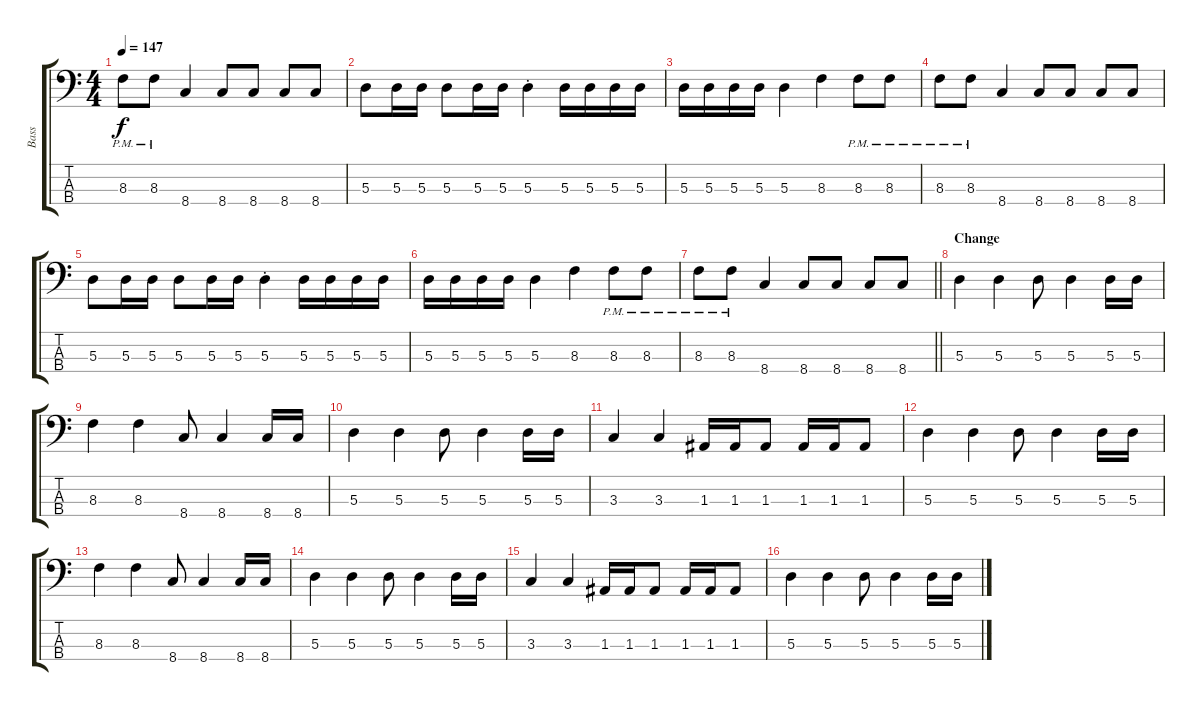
\track ("Bass" "Bass") {instrument electricbasspick}
\staff {score tabs}
\tuning (G2 D2 A1 E1) {hide}
\ts (4 4)
\tempo 147
\clef f4
\ks c
8.3{pm}.8{dy f} 8.3{pm}.8 8.4.4 8.4.8 8.4.8 8.4.8 8.4.8 |
5.3.8 5.3.16 5.3.16 5.3.8 5.3.16 5.3.16 5.3{st}.4 5.3.16 5.3.16 5.3.16 5.3.16 |
5.3.16 5.3.16 5.3.16 5.3.16 5.3.4 8.3.4 8.3{pm}.8 8.3{pm}.8 |
8.3{pm}.8 8.3{pm}.8 8.4.4 8.4.8 8.4.8 8.4.8 8.4.8 |
5.3.8 5.3.16 5.3.16 5.3.8 5.3.16 5.3.16 5.3{st}.4 5.3.16 5.3.16 5.3.16 5.3.16 |
5.3.16 5.3.16 5.3.16 5.3.16 5.3.4 8.3.4 8.3{pm}.8 8.3{pm}.8 |
\barLineRight lightlight
8.3{pm}.8 8.3{pm}.8 8.4.4 8.4.8 8.4.8 8.4.8 8.4.8 |
\section ("" "Change")
5.3.4 5.3.4 5.3.8 5.3.4 5.3.16 5.3.16 |
8.3.4 8.3.4 8.4.8 8.4.4 8.4.16 8.4.16 |
5.3.4 5.3.4 5.3.8 5.3.4 5.3.16 5.3.16 |
3.3.4 3.3.4 1.3.16 1.3.16 1.3.8 1.3.16 1.3.16 1.3.8 |
5.3.4 5.3.4 5.3.8 5.3.4 5.3.16 5.3.16 |
8.3.4 8.3.4 8.4.8 8.4.4 8.4.16 8.4.16 |
5.3.4 5.3.4 5.3.8 5.3.4 5.3.16 5.3.16 |
3.3.4 3.3.4 1.3.16 1.3.16 1.3.8 1.3.16 1.3.16 1.3.8 |
5.3.4 5.3.4 5.3.8 5.3.4 5.3.16 5.3.16
